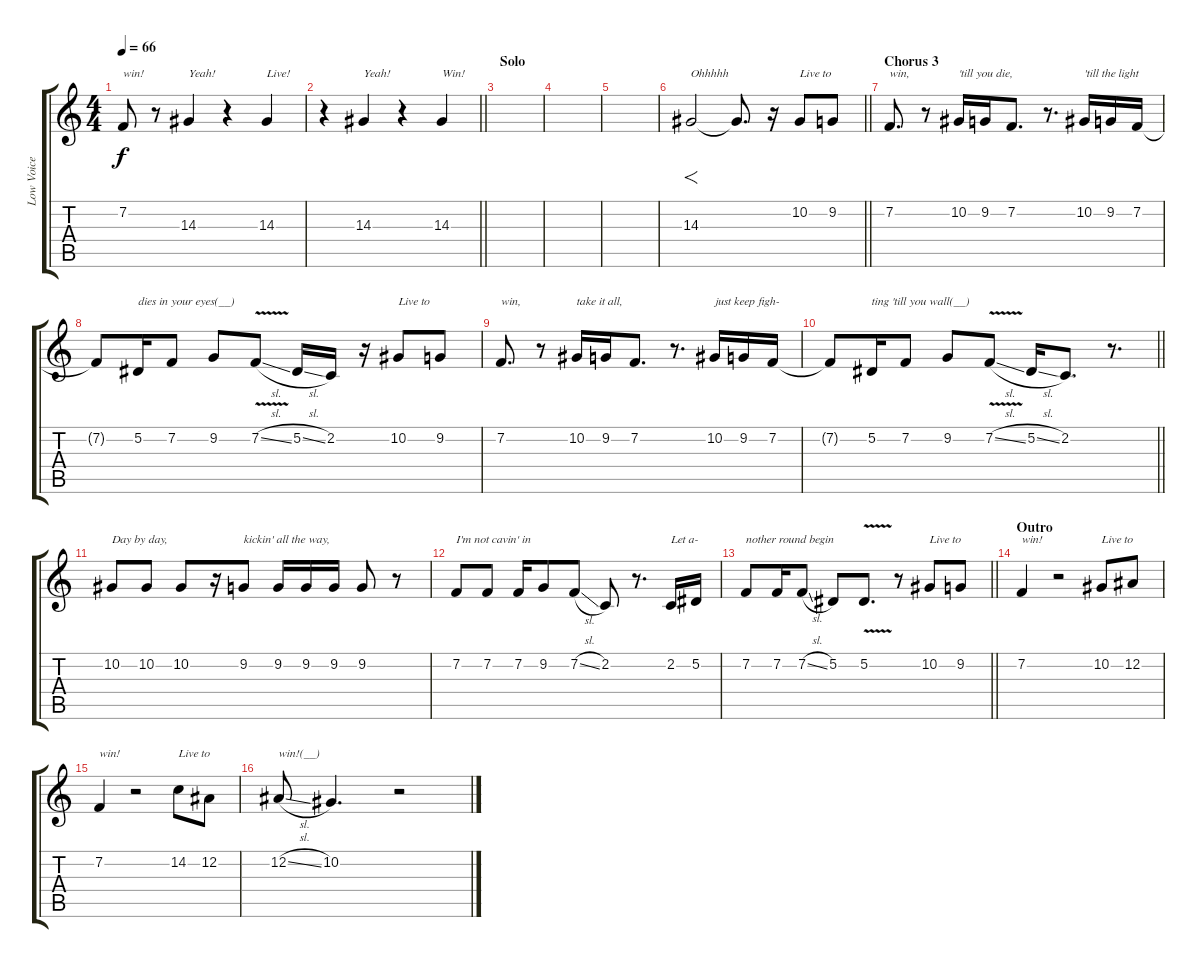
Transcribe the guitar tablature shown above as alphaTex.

\track ("Low Voice" "Low Voice") {instrument lead2sawtooth}
\staff {score tabs}
\tuning (Eb4 Bb3 Gb3 Db3 Ab2 Eb2) {hide}
\ts (4 4)
\tempo 66
\clef g2
\ks c
7.2.8{txt "win!" dy f} r.8 14.3.4{txt "Yeah!"} r.4 14.3.4{txt "Live!"} |
\barLineRight lightlight
r.4 14.3.4{txt "Yeah!"} r.4 14.3.4{txt "Win!"} |
\section ("" "Solo")
|
|
|
\barLineRight lightlight
14.3.2{f txt "Ohhhhh"} 14.3{t}.8{d} r.16 10.2.8{txt "Live to"} 9.2.8 |
\section ("" "Chorus 3")
7.2.8{d txt "win,"} r.8 10.2.16{txt "'till you die,"} 9.2.16 7.2.8{d} r.8{d} 10.2.16{txt "'till the light"} 9.2.16 7.2.16 |
7.2{t}.8 5.2.16{txt "dies in your eyes(__)"} 7.2.8 9.2.8 7.2{v sl}.8 5.2{sl}.16 2.2.16 r.16 10.2.8{txt "Live to"} 9.2.8 |
7.2.8{d txt "win,"} r.8 10.2.16{txt "take it all,"} 9.2.16 7.2.8{d} r.8{d} 10.2.16{txt "just keep figh-"} 9.2.16 7.2.16 |
\barLineRight lightlight
7.2{t}.8 5.2.16{txt "ting 'till you wall(__)"} 7.2.8 9.2.8 7.2{v sl}.8 5.2{sl}.16 2.2.8{d} r.8{d} |
10.2.8{txt "Day by day,"} 10.2.8 10.2.8 r.16 9.2.8{txt "kickin' all the way,"} 9.2.16 9.2.16 9.2.16 9.2.8 r.8 |
7.2.8{txt "I'm not cavin' in"} 7.2.8 7.2.16 9.2.8 7.2{sl}.8 2.2.8 r.8{d} 2.2.16{txt "Let a-"} 5.2.16 |
\barLineRight lightlight
7.2.8{txt "nother round begin"} 7.2.16 7.2{sl}.8 5.2.8 5.2{v}.8{d} r.8 10.2.8{txt "Live to"} 9.2.8 |
\section ("" "Outro")
7.2.4{txt "win!"} r.2 10.2.8{txt "Live to"} 12.2.8 |
7.2.4{txt "win!"} r.2 14.2.8{txt "Live to"} 12.2.8 |
12.2{sl}.8{txt "win!(__)"} 10.2.4{d} r.2
